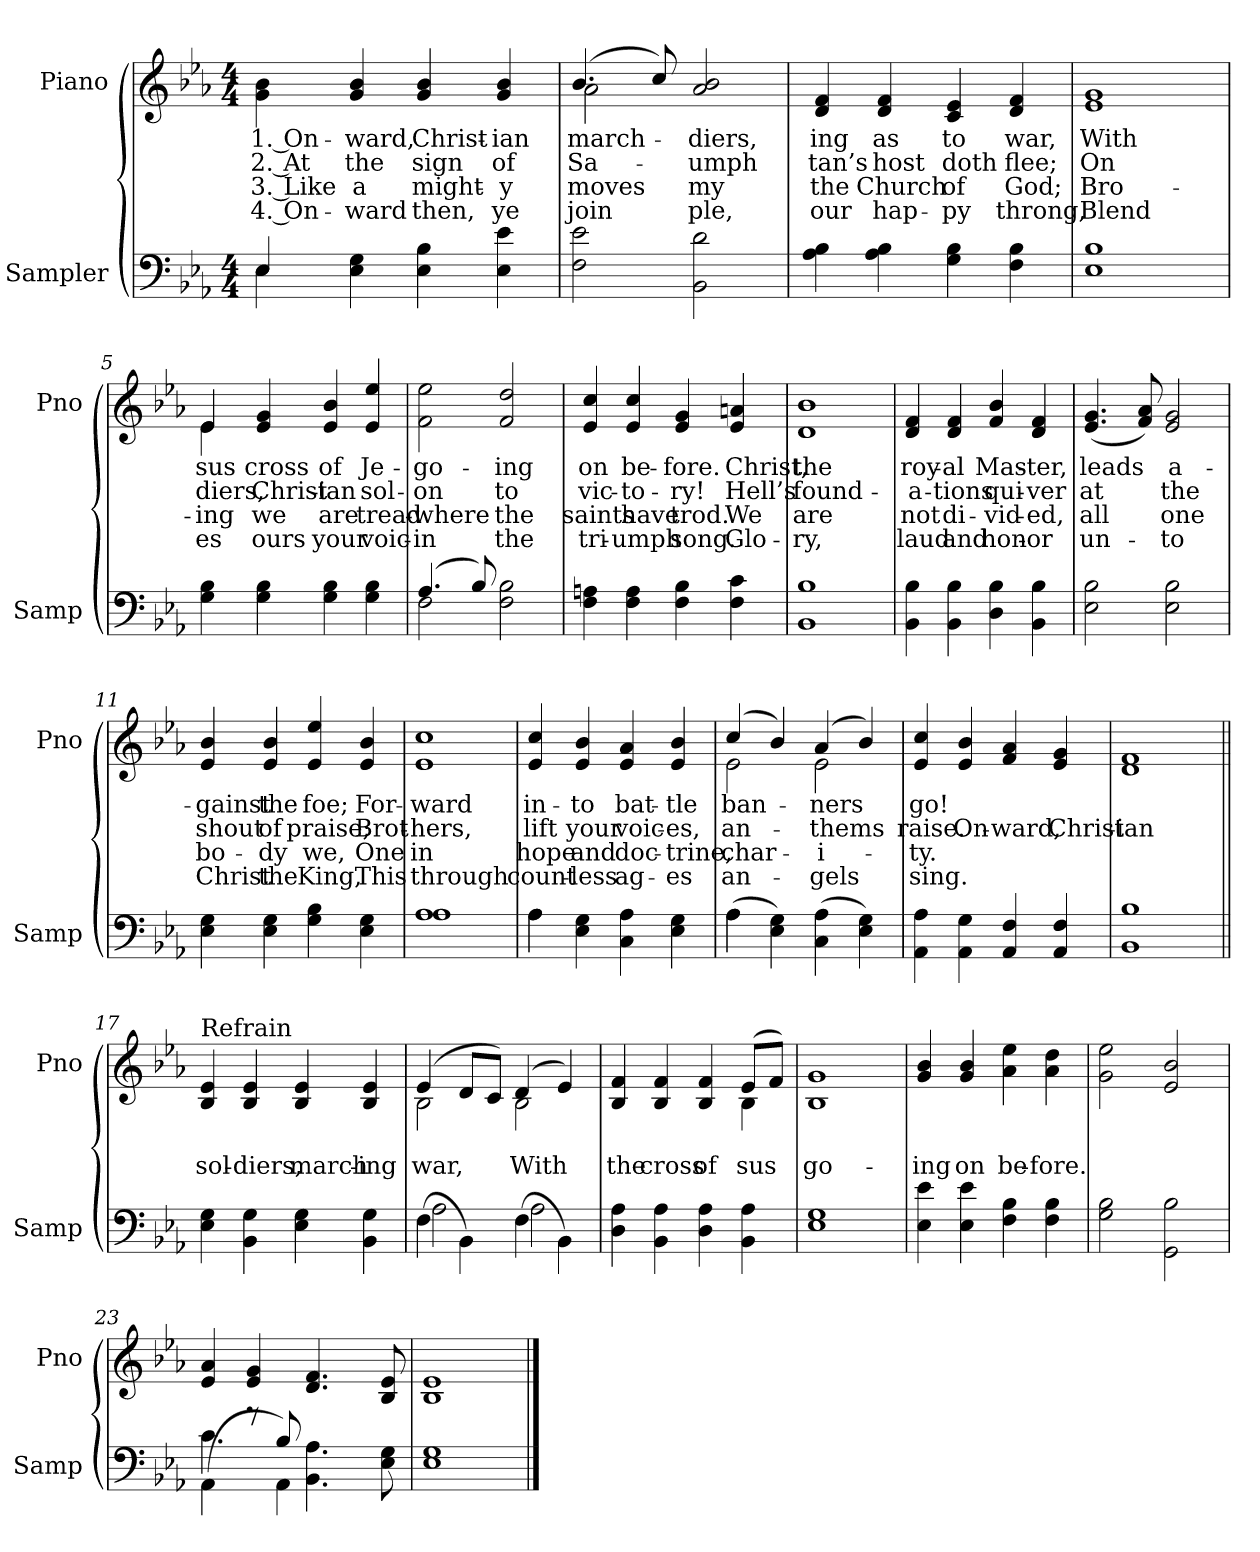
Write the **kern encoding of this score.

**kern	**kern	**text	**text	**text	**text
*part2	*part1	*part1	*part1	*part1	*part1
*staff2	*staff1	*staff1	*staff1	*staff1	*staff1
*I"Sampler	*I"Piano	*	*	*	*
*I'Samp	*I'Pno	*	*	*	*
*clefF4	*clefG2	*	*	*	*
*k[b-e-a-]	*k[b-e-a-]	*	*	*	*
*E-:	*E-:	*	*	*	*
*M4/4	*M4/4	*	*	*	*
=1	=1	=1	=1	=1	=1
*^	*	*	*	*	*
4E-/	4E-	4g\ 4b-\	1. On-	2. At	3. Like	4. On-
4E- 4G	2.ryy	4g 4b-	-ward,	the	a	-ward
4E- 4B-	.	4g 4b-	Christ-	sign	might-	then,
4E- 4e-	.	4g 4b-	-ian	of	-y	ye
*v	*v	*	*	*	*	*
=2	=2	=2	=2	=2	=2
*	*^	*	*	*	*
2F 2e-	(4.b-/	2a-	march-	Sa-	moves	join
.	8cc/)	.	.	.	.	.
2BB- 2d	2a- 2b-	2ryy	-diers,	-umph	-my	-ple,
*	*v	*v	*	*	*	*
=3	=3	=3	=3	=3	=3
4A- 4B-	4d 4f	-ing	-tan’s	the	our
4A- 4B-	4d 4f	as	host	Church	hap-
4G 4B-	4c 4e-	to	doth	of	-py
4F 4B-	4d 4f	war,	flee;	God;	throng,
=4	=4	=4	=4	=4	=4
1E- 1B-	1e- 1g	With	On	Bro-	Blend
=5	=5	=5	=5	=5	=5
*	*^	*	*	*	*
4G 4B-	4e-/	4e-	-sus	-diers,	-ing	-es
4G 4B-	4e- 4g	2.ryy	cross	Christ-	we	ours
4G 4B-	4e- 4b-	.	of	-ian	are	your
4G 4B-	4e- 4ee-	.	Je-	sol-	tread-	voic-
*	*v	*v	*	*	*	*
=6	=6	=6	=6	=6	=6
*^	*	*	*	*	*
(4.A-/	2F	2f 2ee-	go-	on	where	in
8B-/)	.	.	.	.	.	.
2F 2B-	2ryy	2f 2dd	-ing	to	the	the
*v	*v	*	*	*	*	*
=7	=7	=7	=7	=7	=7
4F 4An	4e- 4cc	on	vic-	saints	tri-
4F 4A	4e- 4cc	be-	-to-	have	-umph
4F 4B-	4e- 4g	-fore.	-ry!	trod.	song.
4F 4c	4e- 4an	Christ,	Hell’s	We	Glo-
=8	=8	=8	=8	=8	=8
1BB- 1B-	1d 1b-	the	found-	are	-ry,
=9	=9	=9	=9	=9	=9
4BB- 4B-	4d 4f	roy-	-a-	not	laud
4BB- 4B-	4d 4f	-al	-tions	di-	and
4D 4B-	4f 4b-	Mas-	qui-	-vid-	hon-
4BB- 4B-	4d 4f	-ter,	-ver	-ed,	-or
=10	=10	=10	=10	=10	=10
2E- 2B-	(4.e- 4.g	leads	at	all	un-
.	8f 8a-)	.	.	.	.
2E- 2B-	2e- 2g	a-	the	one	-to
=11	=11	=11	=11	=11	=11
4E- 4G	4e- 4b-	-gainst	shout	bo-	Christ
4E- 4G	4e- 4b-	the	of	-dy	the
4G 4B-	4e- 4ee-	foe;	praise;	we,	King,
4E- 4G	4e- 4b-	For-	Brot-	One	This
=12	=12	=12	=12	=12	=12
*^	*	*	*	*	*
1A-\	1A-	1e- 1cc	-ward	-hers,	in	through
=13	=13	=13	=13	=13	=13	=13
4A-\	4A-	4e- 4cc	in-	lift	hope	count-
4E- 4G	2.ryy	4e- 4b-	-to	your	and	-less
4C 4A-	.	4e- 4a-	bat-	voic-	doc-	ag-
4E- 4G	.	4e- 4b-	-tle	-es,	-trine,	-es
=14	=14	=14	=14	=14	=14	=14
*	*	*^	*	*	*	*
(4A-\	4A-	(4cc/	2e-	ban-	an-	char-	an-
4E- 4G)	2.ryy	4b-/)	.	.	.	.	.
(4C 4A-	.	(4a-/	2e-	-ners	-thems	-i-	-gels
4E- 4G)	.	4b-/)	.	.	.	.	.
*v	*v	*	*	*	*	*	*
*	*v	*v	*	*	*	*
=15	=15	=15	=15	=15	=15
4AA- 4A-	4e- 4cc	go!	raise.	-ty.	sing.
4AA- 4G	4e- 4b-	.	On-	.	.
4AA- 4F	4f 4a-	.	-ward,	.	.
4AA- 4F	4e- 4g	.	Christ-	.	.
=16	=16	=16	=16	=16	=16
1BB- 1B-	1d 1f	.	-ian	.	.
=17||	=17||	=17||	=17||	=17||	=17||
!	!LO:TX:t=Refrain	!	!	!	!
4E- 4G	4B- 4e-	.	sol-	.	.
4BB- 4G	4B- 4e-	.	-diers,	.	.
4E- 4G	4B- 4e-	.	march-	.	.
4BB- 4G	4B- 4e-	.	-ing	.	.
=18	=18	=18	=18	=18	=18
*^	*^	*	*	*	*
(4F\	2A-	(4e-/	2B-	.	war,	.	.
4BB-\)	.	8d/L	.	.	.	.	.
.	.	8c/J)	.	.	.	.	.
(4F\	2A-	(4d/	2B-	.	With	.	.
4BB-\)	.	4e-/)	.	.	.	.	.
*v	*v	*	*	*	*	*	*
=19	=19	=19	=19	=19	=19	=19
4D 4A-	4B- 4f	2.ryy	.	the	.	.
4BB- 4A-	4B- 4f	.	.	cross	.	.
4D 4A-	4B- 4f	.	.	of	.	.
4BB- 4A-	(8e-/L	4B-	.	-sus	.	.
.	8f/J)	.	.	.	.	.
*	*v	*v	*	*	*	*
=20	=20	=20	=20	=20	=20
1E- 1G	1B- 1g	.	go-	.	.
=21	=21	=21	=21	=21	=21
4E- 4e-	4g/ 4b-/	.	-ing	.	.
4E- 4e-	4g/ 4b-/	.	on	.	.
4F 4B-	4a-\ 4ee-\	.	be-	.	.
4F 4B-	4a-\ 4dd\	.	-fore.	.	.
=22	=22	=22	=22	=22	=22
2G 2B-	2g\ 2ee-\	.	.	.	.
2GG 2B-	2e-/ 2b-/	.	.	.	.
=23	=23	=23	=23	=23	=23
*^	*	*	*	*	*
(4AA-\	4.c	4e-/ 4a-/	.	.	.	.
8r	.	4e-/ 4g/	.	.	.	.
8B-/)	4AA-	.	.	.	.	.
4.BB-\ 4.A-\	.	4.d/ 4.f/	.	.	.	.
.	4.ryy	.	.	.	.	.
8E- 8G	.	8B-/ 8e-/	.	.	.	.
*v	*v	*	*	*	*	*
=24	=24	=24	=24	=24	=24
1E- 1G	1B-/ 1e-/	.	.	.	.
==	==	==	==	==	==
*-	*-	*-	*-	*-	*-
